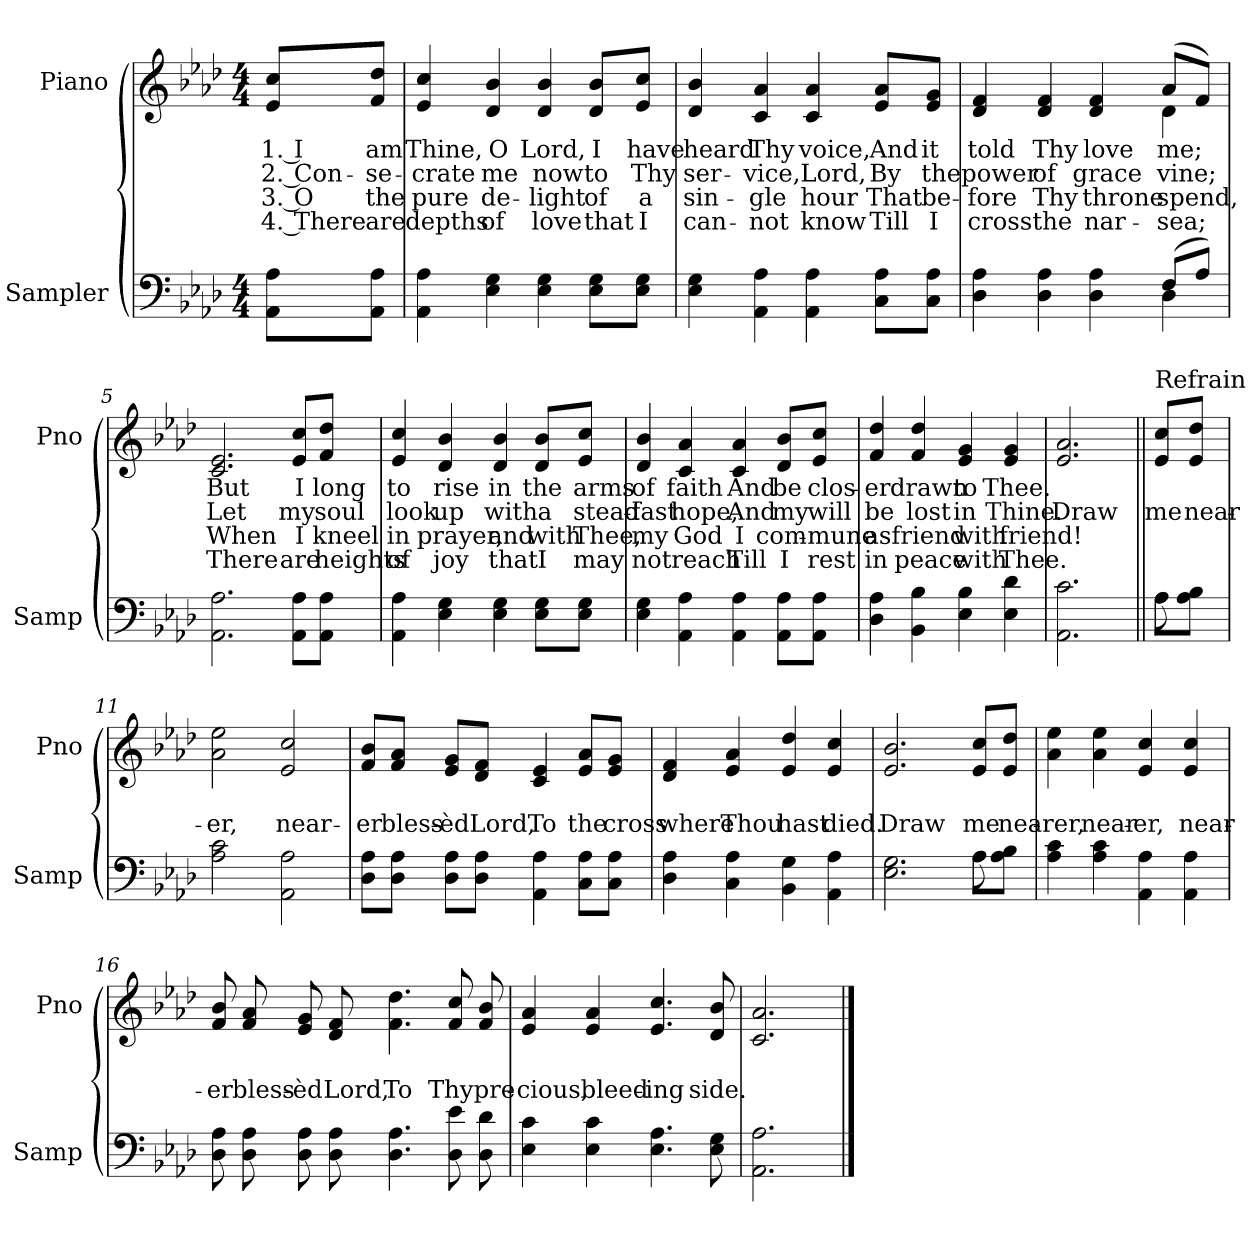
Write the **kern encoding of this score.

**kern	**kern	**text	**text	**text	**text
*part2	*part1	*part1	*part1	*part1	*part1
*staff2	*staff1	*staff1	*staff1	*staff1	*staff1
*I"Sampler	*I"Piano	*	*	*	*
*I'Samp	*I'Pno	*	*	*	*
*clefF4	*clefG2	*	*	*	*
*k[b-e-a-d-]	*k[b-e-a-d-]	*	*	*	*
*A-:	*A-:	*	*	*	*
*M4/4	*M4/4	*	*	*	*
=1	=1	=1	=1	=1	=1
8AA-\ 8A-\L	8e-/ 8cc/L	1. I	2. Con-	3. O	4. There
8AA-\ 8A-\J	8f/ 8dd-/J	am	-se-	the	are
=2	=2	=2	=2	=2	=2
4AA- 4A-	4e- 4cc	Thine,	-crate	pure	depths
4E- 4G	4d- 4b-	O	me	de-	of
4E- 4G	4d- 4b-	Lord,	now	-light	love
8E-\ 8G\L	8d-/ 8b-/L	I	to	of	that
8E-\ 8G\J	8e-/ 8cc/J	have	Thy	a	I
=3	=3	=3	=3	=3	=3
4E- 4G	4d- 4b-	heard	ser-	sin-	can-
4AA- 4A-	4c 4a-	Thy	-vice,	-gle	-not
4AA- 4A-	4c 4a-	voice,	Lord,	hour	know
8C\ 8A-\L	8e-/ 8a-/L	And	By	That	Till
8C\ 8A-\J	8e-/ 8g/J	it	the	be-	I
=4	=4	=4	=4	=4	=4
*^	*^	*	*	*	*
4D- 4A-	2.ryy	4d- 4f	2.ryy	told	power	-fore	cross
4D- 4A-	.	4d- 4f	.	Thy	of	Thy	the
4D- 4A-	.	4d- 4f	.	love	grace	throne	nar-
(8F/L	4D-	(8a-/L	4d-	me;	-vine;	spend,	sea;
8A-/J)	.	8f/J)	.	.	.	.	.
*v	*v	*	*	*	*	*	*
*	*v	*v	*	*	*	*
=5	=5	=5	=5	=5	=5
2.AA- 2.A-	2.c 2.e-	But	Let	When	There
8AA-\ 8A-\L	8e-/ 8cc/L	I	my	I	are
8AA-\ 8A-\J	8f/ 8dd-/J	long	soul	kneel	heights
=6	=6	=6	=6	=6	=6
4AA- 4A-	4e- 4cc	to	look	in	of
4E- 4G	4d- 4b-	rise	up	prayer,	joy
4E- 4G	4d- 4b-	in	with	and	that
8E-\ 8G\L	8d-/ 8b-/L	the	a	with	I
8E-\ 8G\J	8e-/ 8cc/J	arms	stead-	Thee,	may
=7	=7	=7	=7	=7	=7
4E- 4G	4d- 4b-	of	-fast	my	not
4AA- 4A-	4c 4a-	faith	hope,	God	reach
4AA- 4A-	4c 4a-	And	And	I	Till
8AA-\ 8A-\L	8d-/ 8b-/L	be	my	com-	I
8AA-\ 8A-\J	8e-/ 8cc/J	clos-	will	-mune	rest
=8	=8	=8	=8	=8	=8
4D- 4A-	4f 4dd-	-er	be	as	in
4BB- 4B-	4f 4dd-	drawn	lost	friend	peace
4E- 4B-	4e- 4g	to	in	with	with
4E- 4d-	4e- 4g	Thee.	Thine.	friend!	Thee.
=9	=9	=9	=9	=9	=9
2.AA- 2.c	2.e- 2.a-	.	Draw	.	.
=10||	=10||	=10||	=10||	=10||	=10||
*^	*	*	*	*	*
!	!	!LO:TX:t=Refrain	!	!	!	!
8A-\L	8A-	8e-/ 8cc/L	.	me	.	.
8A-\ 8B-\J	8ryy	8e-/ 8dd-/J	.	near-	.	.
*v	*v	*	*	*	*	*
=11	=11	=11	=11	=11	=11
2A- 2c	2a- 2ee-	.	-er,	.	.
2AA- 2A-	2e- 2cc	.	near-	.	.
=12	=12	=12	=12	=12	=12
8D-\ 8A-\L	8f/ 8b-/L	.	-er	.	.
8D-\ 8A-\J	8f/ 8a-/J	.	bless-	.	.
8D-\ 8A-\L	8e-/ 8g/L	.	-èd	.	.
8D-\ 8A-\J	8d-/ 8f/J	.	Lord,	.	.
4AA- 4A-	4c 4e-	.	To	.	.
8C\ 8A-\L	8e-/ 8a-/L	.	the	.	.
8C\ 8A-\J	8e-/ 8g/J	.	cross	.	.
=13	=13	=13	=13	=13	=13
4D- 4A-	4d- 4f	.	where	.	.
4C 4A-	4e- 4a-	.	Thou	.	.
4BB- 4G	4e- 4dd-	.	hast	.	.
4AA- 4A-	4e- 4cc	.	died.	.	.
=14	=14	=14	=14	=14	=14
*^	*	*	*	*	*
2.E- 2.G	2.ryy	2.e- 2.b-	.	Draw	.	.
8A-\L	8A-	8e-/ 8cc/L	.	me	.	.
8A-\ 8B-\J	8ryy	8e-/ 8dd-/J	.	nea-	.	.
*v	*v	*	*	*	*	*
=15	=15	=15	=15	=15	=15
4A-\ 4c\	4a- 4ee-	.	-rer,	.	.
4A-\ 4c\	4a- 4ee-	.	near-	.	.
4AA-\ 4A-\	4e- 4cc	.	-er,	.	.
4AA-\ 4A-\	4e- 4cc	.	near-	.	.
=16	=16	=16	=16	=16	=16
8D-\ 8A-\	8f 8b-	.	-er	.	.
8D-\ 8A-\	8f 8a-	.	bless-	.	.
8D-\ 8A-\	8e- 8g	.	-èd	.	.
8D-\ 8A-\	8d- 8f	.	Lord,	.	.
4.D-\ 4.A-\	4.f\ 4.dd-\	.	To	.	.
8D-\ 8e-\	8f 8cc	.	Thy	.	.
8D-\ 8d-\	8f 8b-	.	pre-	.	.
=17	=17	=17	=17	=17	=17
4E-\ 4c\	4e- 4a-	.	-cious,	.	.
4E-\ 4c\	4e- 4a-	.	bleed-	.	.
4.E-\ 4.A-\	4.e- 4.cc	.	-ing	.	.
8E-\ 8G\	8d- 8b-	.	side.	.	.
=18	=18	=18	=18	=18	=18
2.AA-\ 2.A-\	2.c 2.a-	.	.	.	.
==	==	==	==	==	==
*-	*-	*-	*-	*-	*-
